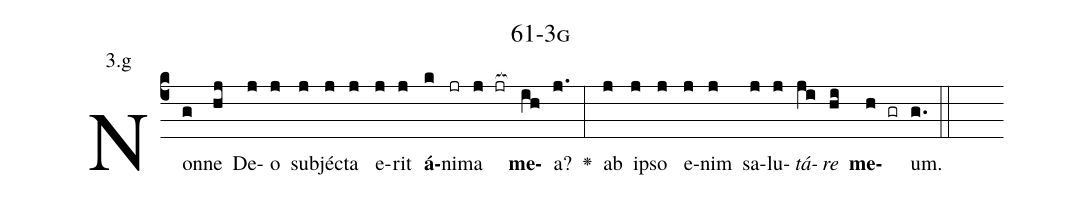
name: 61-3g;
annotation: 3.g;
%%
(c4)Non(g)ne(hj) De(j)o(j) sub(j)jéc(j)ta(j) e(j)rit(j) <b>á</b>(k)ni(jr)ma(j jr[ocb:1{]) <b>me</b>(ih[ocb:0}])a?(j.) <v>\greheightstar</v>(:) ab(j) ip(j)so(j) e(j)nim(j) sa(j)lu(j)<i>tá</i>(ji)<i>re</i>(hi) <b>me</b>(h gr)um.(g.) (::)


%E(j) u(j) o(ji) u(hi) a(h) e.(g.) (::)
